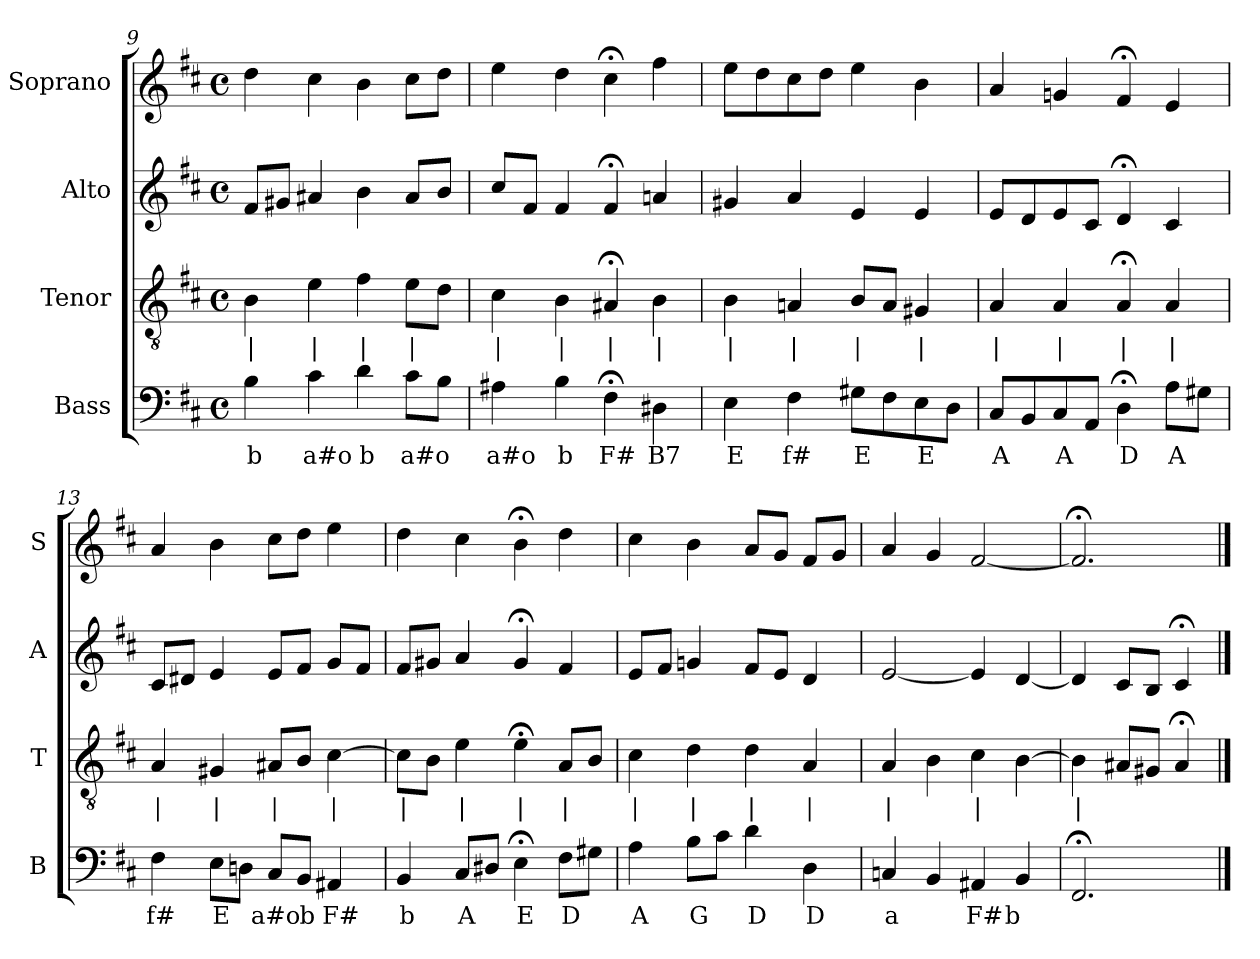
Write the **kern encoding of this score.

**kern	**text	**kern	**text	**kern	**kern
*part4	*part4	*part3	*part3	*part2	*part1
*staff4	*staff4	*staff3	*staff3	*staff2	*staff1
*I"Bass	*	*I"Tenor	*	*I"Alto	*I"Soprano
*I'B	*	*I'T	*	*I'A	*I'S
*clefF4	*	*clefGv2	*	*clefG2	*clefG2
*k[f#c#]	*	*k[f#c#]	*	*k[f#c#]	*k[f#c#]
*b:	*	*b:	*	*b:	*b:
*M4/4	*	*M4/4	*	*M4/4	*M4/4
*met(c)	*	*met(c)	*	*met(c)	*met(c)
=9	=9	=9	=9	=9	=9
4B	b	4B	|	8f#L	4dd
.	.	.	.	8g#XJ	.
4c#	a#o	4e	|	4a#X	4cc#
4d	b	4f#	|	4b	4b
8c#L	a#o	8eL	|	8a#L	8cc#L
8BJ	.	8dJ	.	8bJ	8ddJ
=10	=10	=10	=10	=10	=10
4A#X	a#o	4c#	|	8cc#L	4ee
.	.	.	.	8f#J	.
4B	b	4B	|	4f#	4dd
4F#;<	F#	4A#X;<	|	4f#;<	4cc#;<
4D#X	B7	4B	|	4an	4ff#
=11	=11	=11	=11	=11	=11
4E	E	4B	|	4g#X	8eeL
.	.	.	.	.	8dd
4F#	f#	4An	|	4a	8cc#
.	.	.	.	.	8ddJ
8G#XL	E	8BL	|	4e	4ee
8F#	.	8AJ	.	.	.
8E	E	4G#X	|	4e	4b
8DJ	.	.	.	.	.
=12	=12	=12	=12	=12	=12
8C#L	A	4A	|	8eL	4a
8BB	.	.	.	8d	.
8C#	A	4A	|	8e	4gn
8AAJ	.	.	.	8c#J	.
4D;<	D	4A;<	|	4d;<	4f#;<
8AL	A	4A	|	4c#	4e
8G#XJ	.	.	.	.	.
=13	=13	=13	=13	=13	=13
4F#	f#	4A	|	8c#L	4a
.	.	.	.	8d#XJ	.
8EL	E	4G#X	|	4e	4b
8DnJ	.	.	.	.	.
8C#L	a#o	8A#XL	|	8eL	8cc#L
8BBJ	b	8BJ	.	8f#J	8ddJ
4AA#X	F#	[4c#	|	8gL	4ee
.	.	.	.	8f#J	.
=14	=14	=14	=14	=14	=14
4BB	b	8c#L]	|	8f#L	4dd
.	.	8BJ	.	8g#XJ	.
8C#L	A	4e	|	4a	4cc#
8D#XJ	.	.	.	.	.
4E;<	E	4e;<	|	4g#;<	4b;<
8F#L	D	8AL	|	4f#	4dd
8G#XJ	.	8BJ	.	.	.
=15	=15	=15	=15	=15	=15
4A	A	4c#	|	8eL	4cc#
.	.	.	.	8f#J	.
8BL	G	4d	|	4gn	4b
8c#J	.	.	.	.	.
4d	D	4d	|	8f#L	8aL
.	.	.	.	8eJ	8gJ
4D	D	4A	|	4d	8f#L
.	.	.	.	.	8gJ
=16	=16	=16	=16	=16	=16
4Cn	a	4A	|	[2e	4a
4BB	.	4B	.	.	4g
4AA#X	F#	4c#	|	4e]	[2f#
4BB	b	[4B	.	[4d	.
=17	=17	=17	=17	=17	=17
2.FF#;<	.	4B]	|	4d]	2.f#;<]
.	.	8A#XL	.	8c#L	.
.	.	8G#XJ	.	8BJ	.
.	.	4A#;<	.	4c#;<	.
==	==	==	==	==	==
*-	*-	*-	*-	*-	*-
